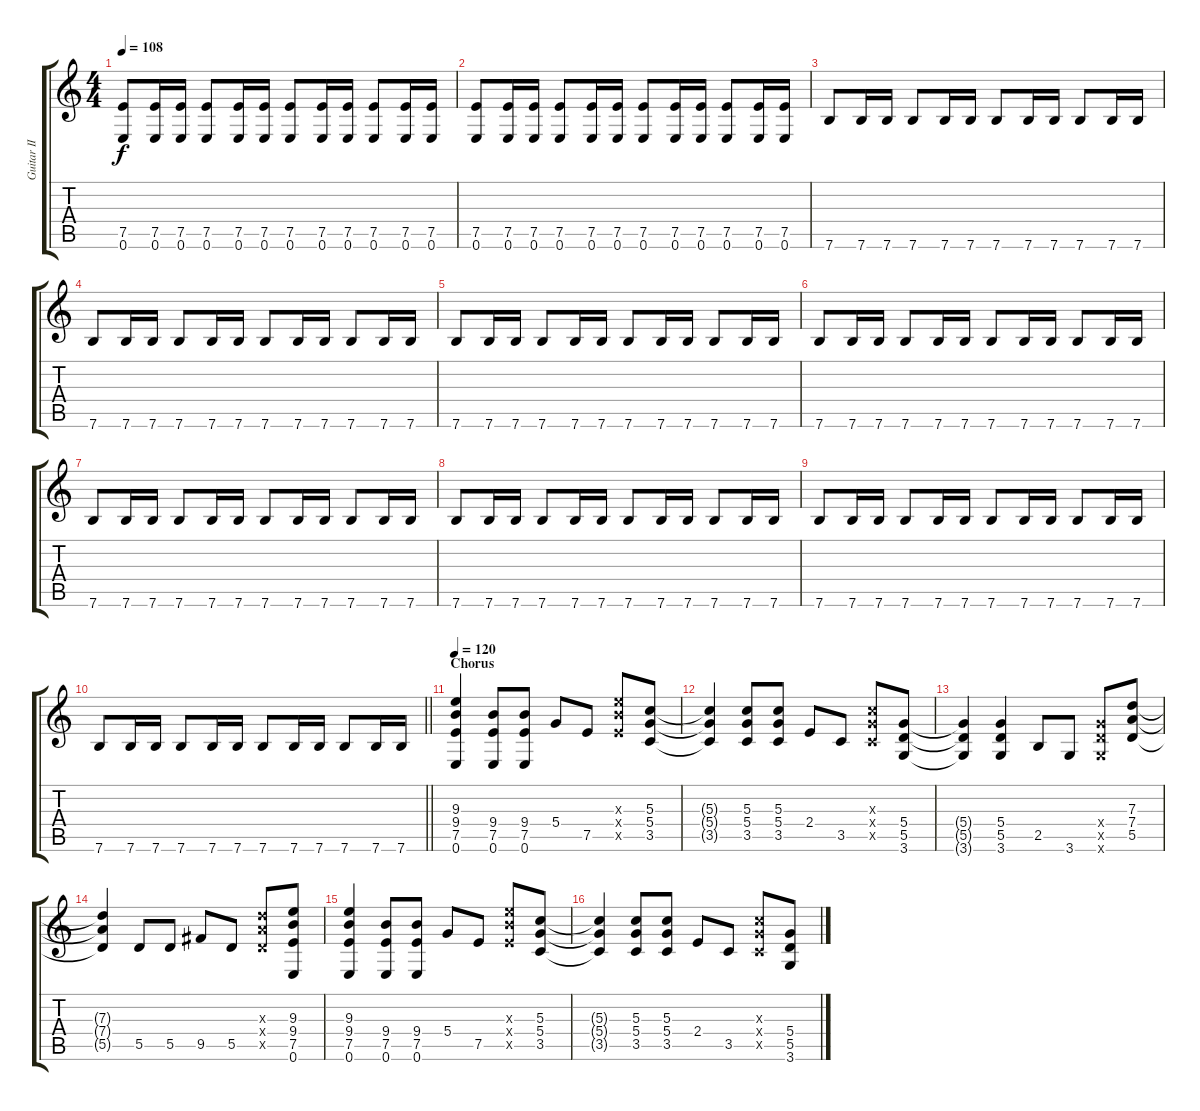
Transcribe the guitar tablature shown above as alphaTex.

\track ("Guitar II" "Guitar II") {instrument distortionguitar}
\staff {score tabs}
\tuning (E4 B3 G3 D3 A2 E2) {hide}
\ts (4 4)
\tempo 108
\clef g2
\ks c
(7.5 0.6).8{dy f} (7.5 0.6).16 (7.5 0.6).16 (7.5 0.6).8 (7.5 0.6).16 (7.5 0.6).16 (7.5 0.6).8 (7.5 0.6).16 (7.5 0.6).16 (7.5 0.6).8 (7.5 0.6).16 (7.5 0.6).16 |
(7.5 0.6).8 (7.5 0.6).16 (7.5 0.6).16 (7.5 0.6).8 (7.5 0.6).16 (7.5 0.6).16 (7.5 0.6).8 (7.5 0.6).16 (7.5 0.6).16 (7.5 0.6).8 (7.5 0.6).16 (7.5 0.6).16 |
7.6.8 7.6.16 7.6.16 7.6.8 7.6.16 7.6.16 7.6.8 7.6.16 7.6.16 7.6.8 7.6.16 7.6.16 |
7.6.8 7.6.16 7.6.16 7.6.8 7.6.16 7.6.16 7.6.8 7.6.16 7.6.16 7.6.8 7.6.16 7.6.16 |
7.6.8 7.6.16 7.6.16 7.6.8 7.6.16 7.6.16 7.6.8 7.6.16 7.6.16 7.6.8 7.6.16 7.6.16 |
7.6.8 7.6.16 7.6.16 7.6.8 7.6.16 7.6.16 7.6.8 7.6.16 7.6.16 7.6.8 7.6.16 7.6.16 |
7.6.8 7.6.16 7.6.16 7.6.8 7.6.16 7.6.16 7.6.8 7.6.16 7.6.16 7.6.8 7.6.16 7.6.16 |
7.6.8 7.6.16 7.6.16 7.6.8 7.6.16 7.6.16 7.6.8 7.6.16 7.6.16 7.6.8 7.6.16 7.6.16 |
7.6.8 7.6.16 7.6.16 7.6.8 7.6.16 7.6.16 7.6.8 7.6.16 7.6.16 7.6.8 7.6.16 7.6.16 |
\barLineRight lightlight
7.6.8 7.6.16 7.6.16 7.6.8 7.6.16 7.6.16 7.6.8 7.6.16 7.6.16 7.6.8 7.6.16 7.6.16 |
\section ("" "Chorus ")
\tempo 120
(9.3 9.4 7.5 0.6).4{volume 16} (9.4 7.5 0.6).8 (9.4 7.5 0.6).8 5.4.8 7.5.8 (9.3{x} 9.4{x} 7.5{x}).8 (5.3 5.4 3.5).8 |
(5.3{t} 5.4{t} 3.5{t}).4 (5.3 5.4 3.5).8 (5.3 5.4 3.5).8 2.4.8 3.5.8 (5.3{x} 5.4{x} 3.5{x}).8 (5.4 5.5 3.6).8 |
(5.4{t} 5.5{t} 3.6{t}).4 (5.4 5.5 3.6).4 2.5.8 3.6.8 (5.4{x} 5.5{x} 3.6{x}).8 (7.3 7.4 5.5).8 |
(7.3{t} 7.4{t} 5.5{t}).4 5.5.8 5.5.8 9.5.8 5.5.8 (7.3{x} 7.4{x} 5.5{x}).8 (9.3 9.4 7.5 0.6).8 |
(9.3 9.4 7.5 0.6).4 (9.4 7.5 0.6).8 (9.4 7.5 0.6).8 5.4.8 7.5.8 (9.3{x} 9.4{x} 7.5{x}).8 (5.3 5.4 3.5).8 |
(5.3{t} 5.4{t} 3.5{t}).4 (5.3 5.4 3.5).8 (5.3 5.4 3.5).8 2.4.8 3.5.8 (5.3{x} 5.4{x} 3.5{x}).8 (5.4 5.5 3.6).8
